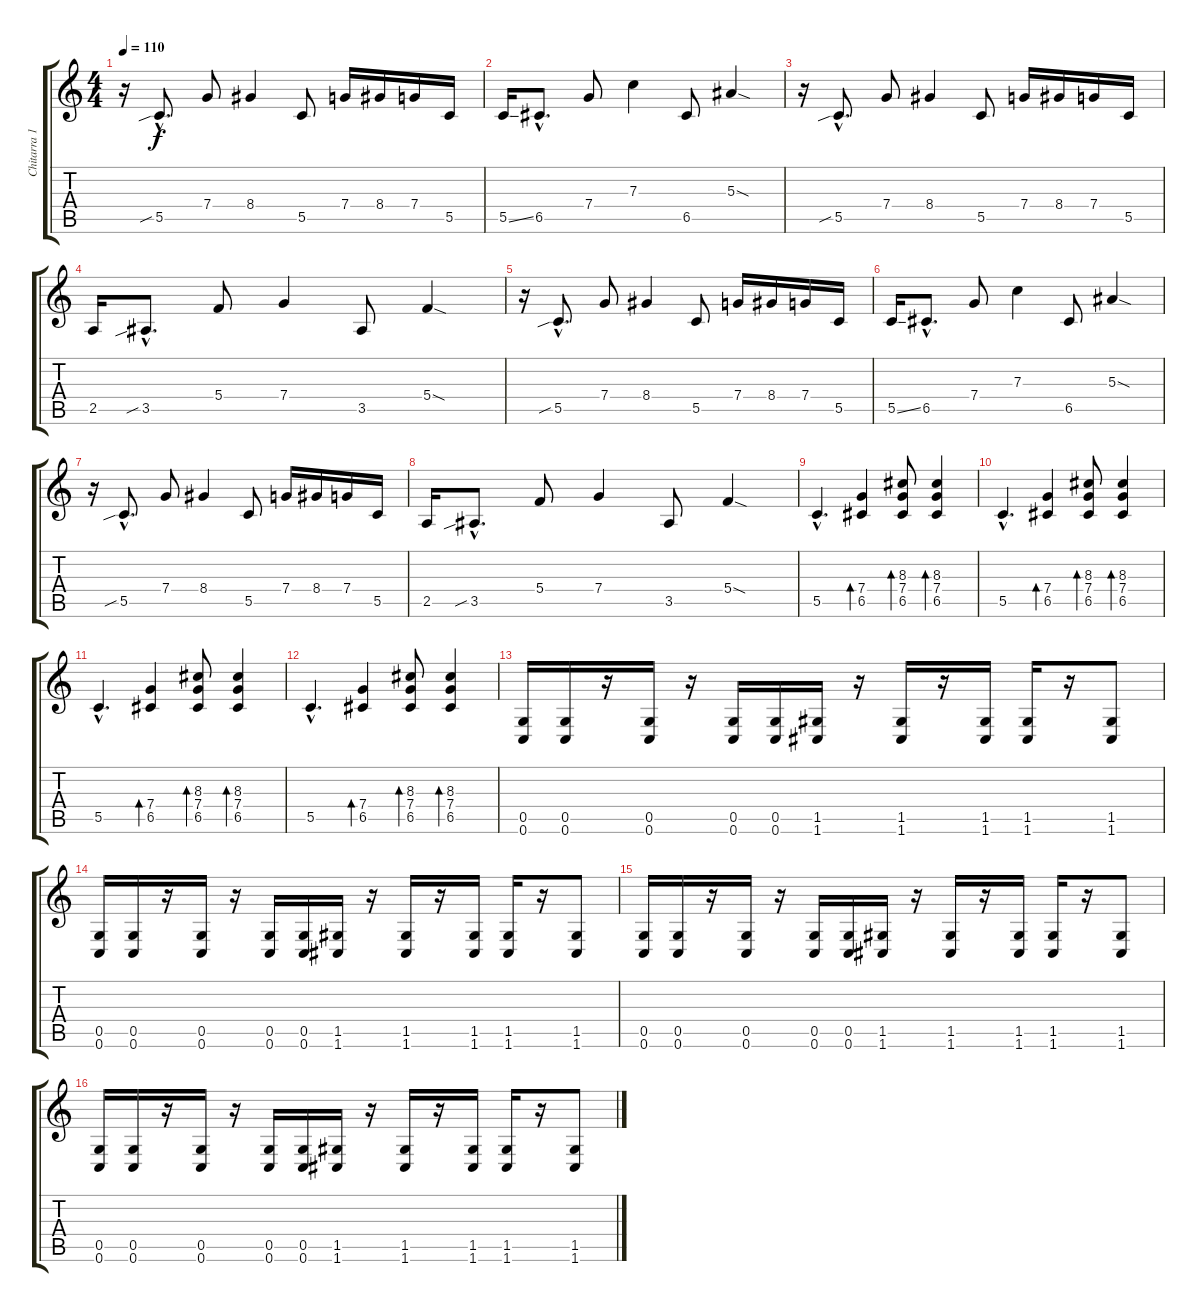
\track ("Chitarra 1" "Chitarra 1") {instrument distortionguitar}
\staff {score tabs}
\tuning (D4 A3 F3 C3 G2 C2) {hide}
\ts (4 4)
\tempo 110
\clef g2
\ks c
r.16{dy f} 5.5{sib hac}.8{d} 7.4.8 8.4.4 5.5.8 7.4.16 8.4.16 7.4.16 5.5.16 |
5.5{ss}.16 6.5{hac}.8{d} 7.4.8 7.3.4 6.5.8 5.3{sod}.4 |
r.16 5.5{sib hac}.8{d} 7.4.8 8.4.4 5.5.8 7.4.16 8.4.16 7.4.16 5.5.16 |
2.5.16 3.5{sib hac}.8{d} 5.4.8 7.4.4 3.5.8 5.4{sod}.4 |
r.16 5.5{sib hac}.8{d} 7.4.8 8.4.4 5.5.8 7.4.16 8.4.16 7.4.16 5.5.16 |
5.5{ss}.16 6.5{hac}.8{d} 7.4.8 7.3.4 6.5.8 5.3{sod}.4 |
r.16 5.5{sib hac}.8{d} 7.4.8 8.4.4 5.5.8 7.4.16 8.4.16 7.4.16 5.5.16 |
2.5.16 3.5{sib hac}.8{d} 5.4.8 7.4.4 3.5.8 5.4{sod}.4 |
5.5{hac}.4{d instrument electricguitarclean} (7.4 6.5).4{bd 60} (8.3 7.4 6.5).8{bd 60} (8.3 7.4 6.5).4{bd 60} |
5.5{hac}.4{d} (7.4 6.5).4{bd 60} (8.3 7.4 6.5).8{bd 60} (8.3 7.4 6.5).4{bd 60} |
5.5{hac}.4{d} (7.4 6.5).4{bd 60} (8.3 7.4 6.5).8{bd 60} (8.3 7.4 6.5).4{bd 60} |
5.5{hac}.4{d} (7.4 6.5).4{bd 60} (8.3 7.4 6.5).8{bd 60} (8.3 7.4 6.5).4{bd 60} |
(0.5 0.6).16{instrument distortionguitar} (0.5 0.6).16 r.16 (0.5 0.6).16 r.16 (0.5 0.6).16 (0.5 0.6).16 (1.5 1.6).16 r.16 (1.5 1.6).16 r.16 (1.5 1.6).16 (1.5 1.6).16 r.16 (1.5 1.6).8 |
(0.5 0.6).16 (0.5 0.6).16 r.16 (0.5 0.6).16 r.16 (0.5 0.6).16 (0.5 0.6).16 (1.5 1.6).16 r.16 (1.5 1.6).16 r.16 (1.5 1.6).16 (1.5 1.6).16 r.16 (1.5 1.6).8 |
(0.5 0.6).16 (0.5 0.6).16 r.16 (0.5 0.6).16 r.16 (0.5 0.6).16 (0.5 0.6).16 (1.5 1.6).16 r.16 (1.5 1.6).16 r.16 (1.5 1.6).16 (1.5 1.6).16 r.16 (1.5 1.6).8 |
(0.5 0.6).16 (0.5 0.6).16 r.16 (0.5 0.6).16 r.16 (0.5 0.6).16 (0.5 0.6).16 (1.5 1.6).16 r.16 (1.5 1.6).16 r.16 (1.5 1.6).16 (1.5 1.6).16 r.16 (1.5 1.6).8
